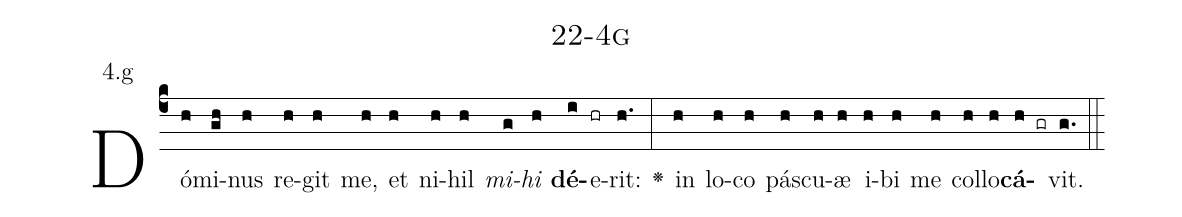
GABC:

name: 22-4g;
annotation: 4.g;
%%
(c4)Dó(h)mi(gh)nus(h) re(h)git(h) me,(h) et(h) ni(h)hil(h) <i>mi</i>(g)<i>hi</i>(h) <b>dé</b>(i)e(hr)rit:(h.) <v>\greheightstar</v>(:) in(h) lo(h)co(h) pás(h)cu(h)æ(h) i(h)bi(h) me(h) col(h)lo(h)<b>cá</b>(h gr)vit.(g.) (::)


%E(h) u(h) o(h) u(h) a(h) e.(g.) (::)
